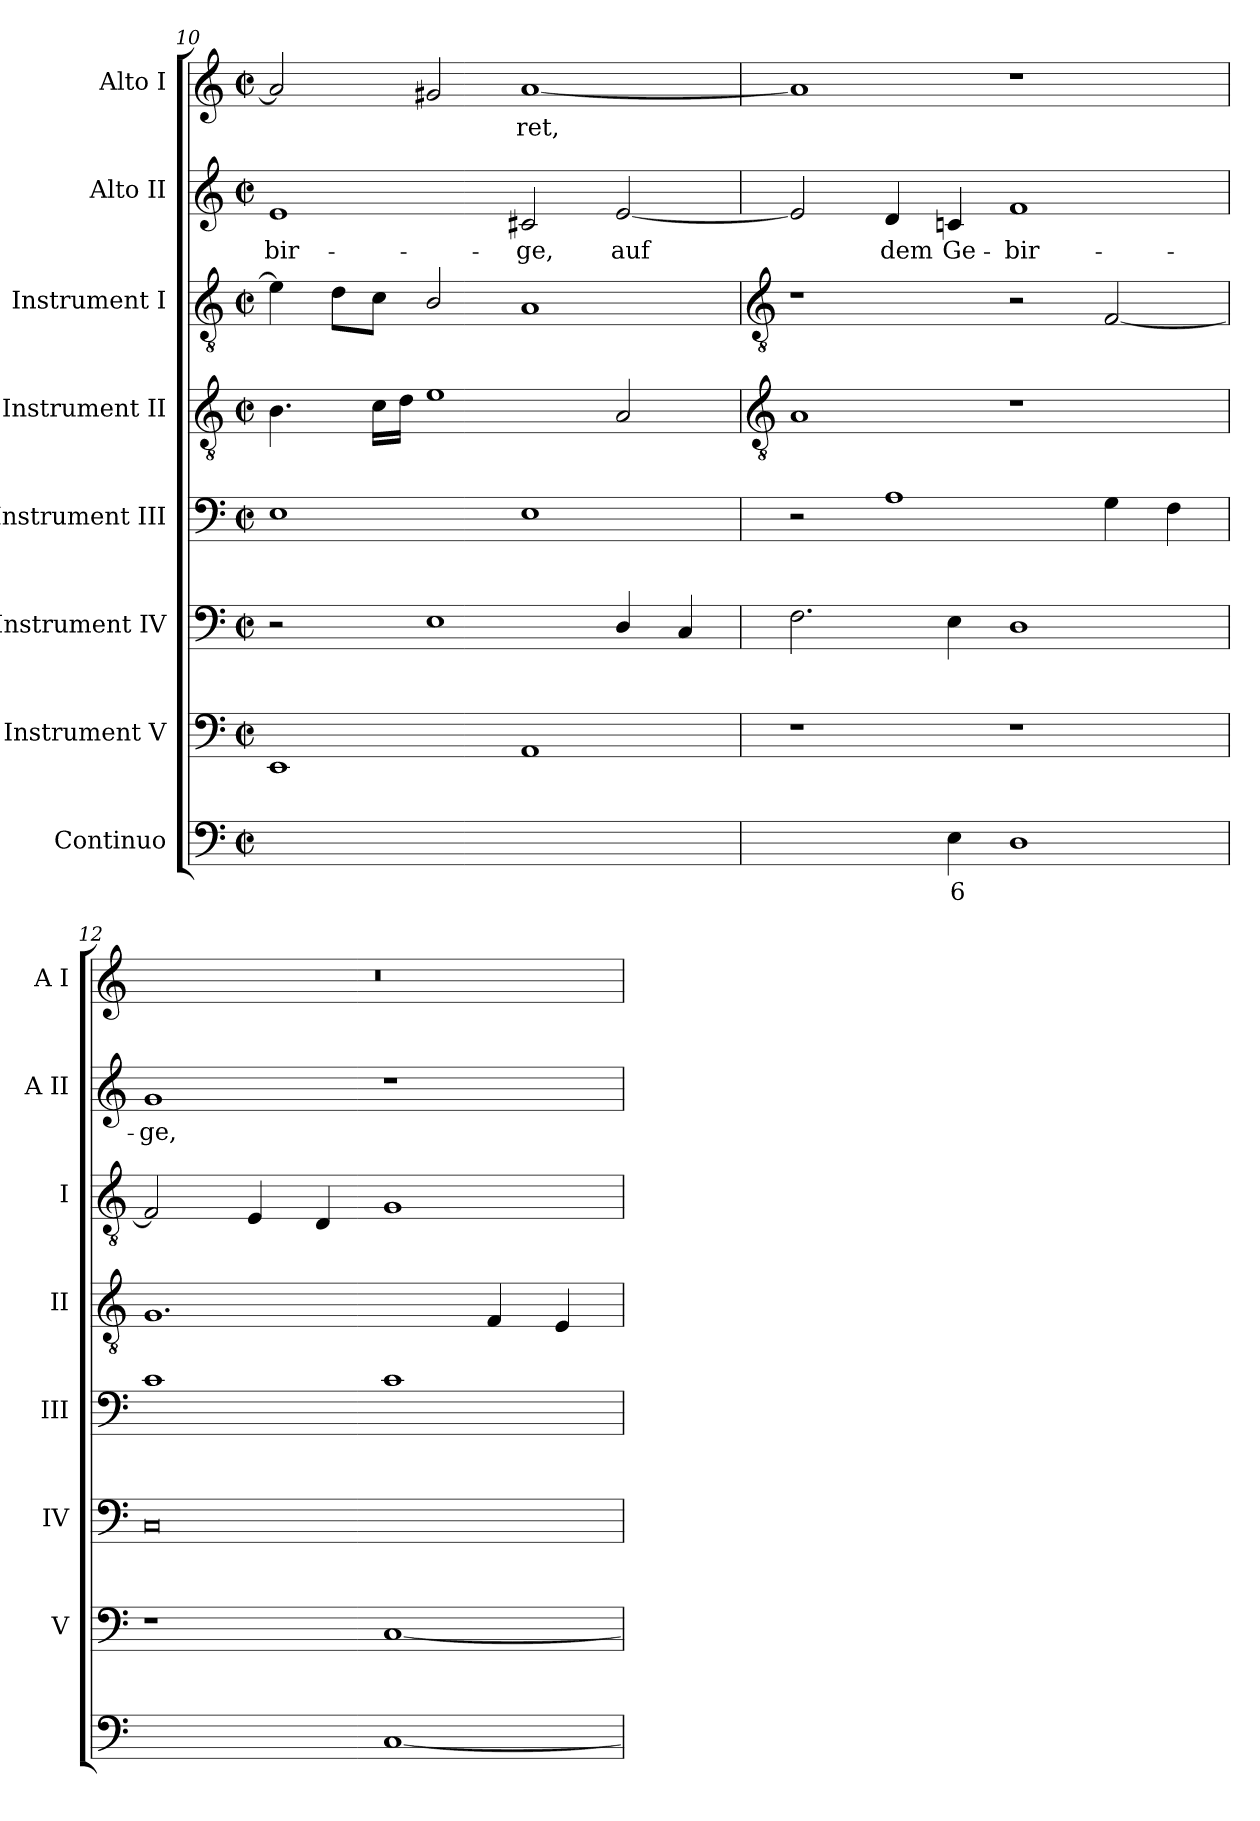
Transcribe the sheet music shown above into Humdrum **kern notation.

**kern	**text	**kern	**kern	**kern	**kern	**kern	**kern	**text	**kern	**text
*part8	*part8	*part7	*part6	*part5	*part4	*part3	*part2	*part2	*part1	*part1
*staff8	*staff8	*staff7	*staff6	*staff5	*staff4	*staff3	*staff2	*staff2	*staff1	*staff1
*I"Continuo	*	*I"Instrument V	*I"Instrument IV	*I"Instrument III	*I"Instrument II	*I"Instrument I	*I"Alto II	*	*I"Alto I	*
*	*	*I'V	*I'IV	*I'III	*I'II	*I'I	*I'A II	*	*I'A I	*
*clefF4	*	*clefF4	*clefF4	*clefF4	*clefGv2	*clefGv2	*clefG2	*	*clefG2	*
*k[]	*	*k[]	*k[]	*k[]	*k[]	*k[]	*k[]	*	*k[]	*
*C:	*	*C:	*C:	*C:	*C:	*C:	*C:	*	*C:	*
*M4/2	*	*M4/2	*M4/2	*M4/2	*M4/2	*M4/2	*M4/2	*	*M4/2	*
*met(c|)	*	*met(c|)	*met(c|)	*met(c|)	*met(c|)	*met(c|)	*met(c|)	*	*met(c|)	*
=10	=10	=10	=10	=10	=10	=10	=10	=10	=10	=10
!	!LO:LY:b	!	!	!	!	!	!	!LO:LY:b	!	!
[2EEyy	4	1EE	2r	1E	4.B	4e]	1e	-bir-	2a]	.
.	.	.	.	.	.	8dL	.	.	.	.
.	.	.	.	.	16cLL	8cJ	.	.	.	.
.	.	.	.	.	16dJJ	.	.	.	.	.
2EEyy]	.	.	1E	.	1e	2B/	.	.	2g#X	.
!	!	!	!	!	!	!	!	!LO:LY:b	!	!LO:LY:b
[2AAyy	.	1AA	.	1E	.	1A	2c#X	-ge,	[1a	ret,
!	!	!	!	!	!	!	!	!LO:LY:b	!	!
2AAyy]	.	.	4D/	.	2A	.	[2e	auf	.	.
.	.	.	4C	.	.	.	.	.	.	.
!!LO:LB:g=z
=11	=11	=11	=11	=11	=11	=11	=11	=11	=11	=11
*	*	*	*	*	*clefGv2	*clefGv2	*	*	*	*
!	!LO:LY:b	!	!	!	!	!	!	!	!	!
[2Fyy	7	1r	2.F	2r	1A	1r	2e]	.	1a]	.
!	!LO:LY:b	!	!	!	!	!	!	!LO:LY:b	!	!
4Fyy]	6	.	.	1A	.	.	4d	dem	.	.
!	!LO:LY:b	!	!	!	!	!	!	!LO:LY:b	!	!
4E	6	.	4E	.	.	.	4cn	Ge-	.	.
!	!	!	!	!	!	!	!	!LO:LY:b	!	!
1D	.	1r	1D	.	1r	2r	1f	-bir-	1r	.
.	.	.	.	4G	.	[2F	.	.	.	.
.	.	.	.	4F	.	.	.	.	.	.
=12	=12	=12	=12	=12	=12	=12	=12	=12	=12	=12
!	!LO:LY:b	!	!	!	!	!	!	!LO:LY:b	!	!
[2Cyy	4	1r	0C	1c	1.G	2F]	1g	-ge,	0r	.
!	!LO:LY:b	!	!	!	!	!	!	!	!	!
2Cyy]	3	.	.	.	.	4E	.	.	.	.
.	.	.	.	.	.	4D	.	.	.	.
[1C	.	[1C	.	1c	.	1G	1r	.	.	.
.	.	.	.	.	4F	.	.	.	.	.
.	.	.	.	.	4E	.	.	.	.	.
=	=	=	=	=	=	=	=	=	=	=
*-	*-	*-	*-	*-	*-	*-	*-	*-	*-	*-
